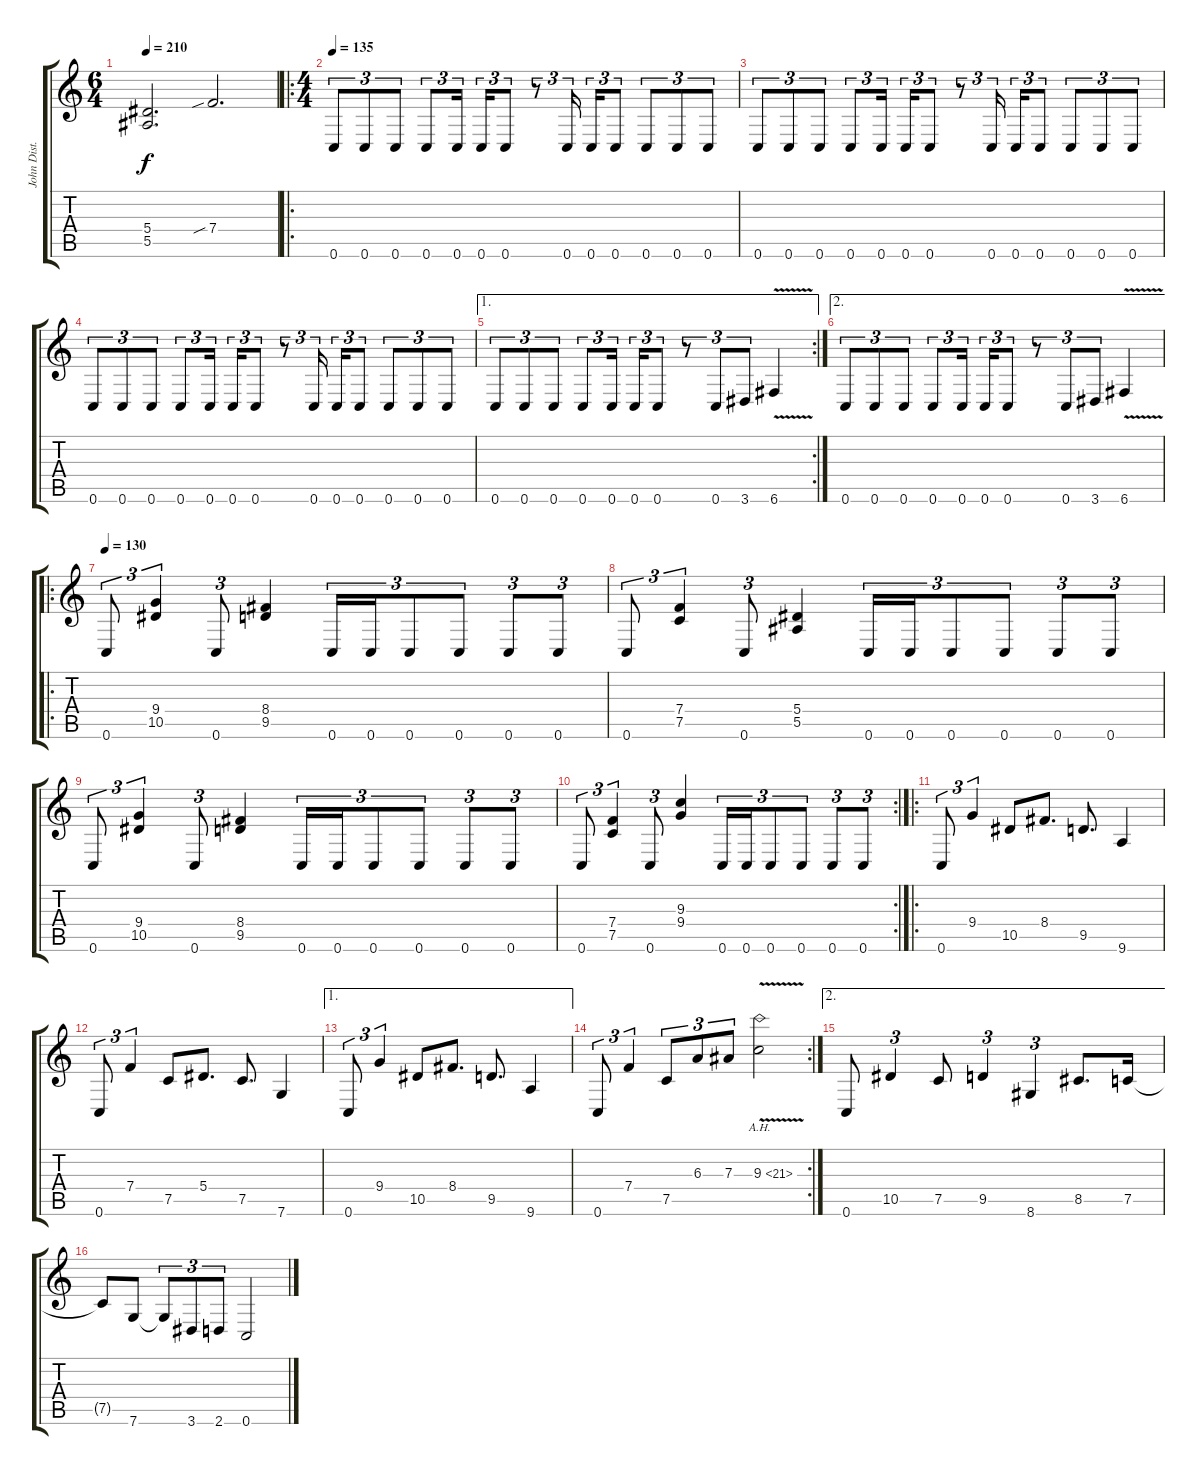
\track ("John Dist." "John Dist.") {instrument distortionguitar}
\staff {score tabs}
\tuning (C4 G3 Eb3 Bb2 F2 C2) {hide}
\ts (6 4)
\tempo 210
\clef g2
\ks c
(5.4 5.5).2{d dy f} 7.4{sib}.2{d} |
\ro
\ts (4 4)
\tempo 135
0.6.8{tu (3 2)} 0.6.8{tu (3 2)} 0.6.8{tu (3 2)} 0.6.8{tu (3 2)} 0.6.16{tu (3 2) beam splitsecondary} 0.6.16{tu (3 2)} 0.6.8{tu (3 2)} r.8{tu (3 2)} 0.6.16{tu (3 2) beam splitsecondary} 0.6.16{tu (3 2)} 0.6.8{tu (3 2)} 0.6.8{tu (3 2)} 0.6.8{tu (3 2)} 0.6.8{tu (3 2)} |
0.6.8{tu (3 2)} 0.6.8{tu (3 2)} 0.6.8{tu (3 2)} 0.6.8{tu (3 2)} 0.6.16{tu (3 2) beam splitsecondary} 0.6.16{tu (3 2)} 0.6.8{tu (3 2)} r.8{tu (3 2)} 0.6.16{tu (3 2) beam splitsecondary} 0.6.16{tu (3 2)} 0.6.8{tu (3 2)} 0.6.8{tu (3 2)} 0.6.8{tu (3 2)} 0.6.8{tu (3 2)} |
0.6.8{tu (3 2)} 0.6.8{tu (3 2)} 0.6.8{tu (3 2)} 0.6.8{tu (3 2)} 0.6.16{tu (3 2) beam splitsecondary} 0.6.16{tu (3 2)} 0.6.8{tu (3 2)} r.8{tu (3 2)} 0.6.16{tu (3 2) beam splitsecondary} 0.6.16{tu (3 2)} 0.6.8{tu (3 2)} 0.6.8{tu (3 2)} 0.6.8{tu (3 2)} 0.6.8{tu (3 2)} |
\ae 1
\rc 2
0.6.8{tu (3 2)} 0.6.8{tu (3 2)} 0.6.8{tu (3 2)} 0.6.8{tu (3 2)} 0.6.16{tu (3 2) beam splitsecondary} 0.6.16{tu (3 2)} 0.6.8{tu (3 2)} r.8{tu (3 2)} 0.6.8{tu (3 2)} 3.6.8{tu (3 2)} 6.6{v}.4 |
\ae 2
0.6.8{tu (3 2)} 0.6.8{tu (3 2)} 0.6.8{tu (3 2)} 0.6.8{tu (3 2)} 0.6.16{tu (3 2) beam splitsecondary} 0.6.16{tu (3 2)} 0.6.8{tu (3 2)} r.8{tu (3 2)} 0.6.8{tu (3 2)} 3.6.8{tu (3 2)} 6.6{v}.4 |
\ro
\tempo 130
0.6.8{tu (3 2)} (9.4 10.5).4{tu (3 2)} 0.6.8{tu (3 2)} (8.4 9.5).4 0.6.16{tu (3 2)} 0.6.16{tu (3 2)} 0.6.8{tu (3 2)} 0.6.8{tu (3 2)} 0.6.8{tu (3 2)} 0.6.8{tu (3 2)} |
0.6.8{tu (3 2)} (7.4 7.5).4{tu (3 2)} 0.6.8{tu (3 2)} (5.4 5.5).4 0.6.16{tu (3 2)} 0.6.16{tu (3 2)} 0.6.8{tu (3 2)} 0.6.8{tu (3 2)} 0.6.8{tu (3 2)} 0.6.8{tu (3 2)} |
0.6.8{tu (3 2)} (9.4 10.5).4{tu (3 2)} 0.6.8{tu (3 2)} (8.4 9.5).4 0.6.16{tu (3 2)} 0.6.16{tu (3 2)} 0.6.8{tu (3 2)} 0.6.8{tu (3 2)} 0.6.8{tu (3 2)} 0.6.8{tu (3 2)} |
\rc 2
0.6.8{tu (3 2)} (7.4 7.5).4{tu (3 2)} 0.6.8{tu (3 2)} (9.3 9.4).4 0.6.16{tu (3 2)} 0.6.16{tu (3 2)} 0.6.8{tu (3 2)} 0.6.8{tu (3 2)} 0.6.8{tu (3 2)} 0.6.8{tu (3 2)} |
\ro
0.6.8{tu (3 2)} 9.4.4{tu (3 2)} 10.5.8 8.4.8{d} 9.5.8{d} 9.6.4 |
0.6.8{tu (3 2)} 7.4.4{tu (3 2)} 7.5.8 5.4.8{d} 7.5.8{d} 7.6.4 |
\ae 1
0.6.8{tu (3 2)} 9.4.4{tu (3 2)} 10.5.8 8.4.8{d} 9.5.8{d} 9.6.4 |
\rc 2
0.6.8{tu (3 2)} 7.4.4{tu (3 2)} 7.5.8{tu (3 2)} 6.3.8{tu (3 2)} 7.3.8{tu (3 2)} 9.3{ah 12 v}.2 |
\ae 2
0.6.8 10.5.4{tu (3 2)} 7.5.8 9.5.4{tu (3 2)} 8.6.4{tu (3 2)} 8.5.8{d} 7.5.16 |
7.5{t}.8 7.6.8 7.6{t}.8{tu (3 2)} 3.6.8{tu (3 2)} 2.6.8{tu (3 2)} 0.6.2
